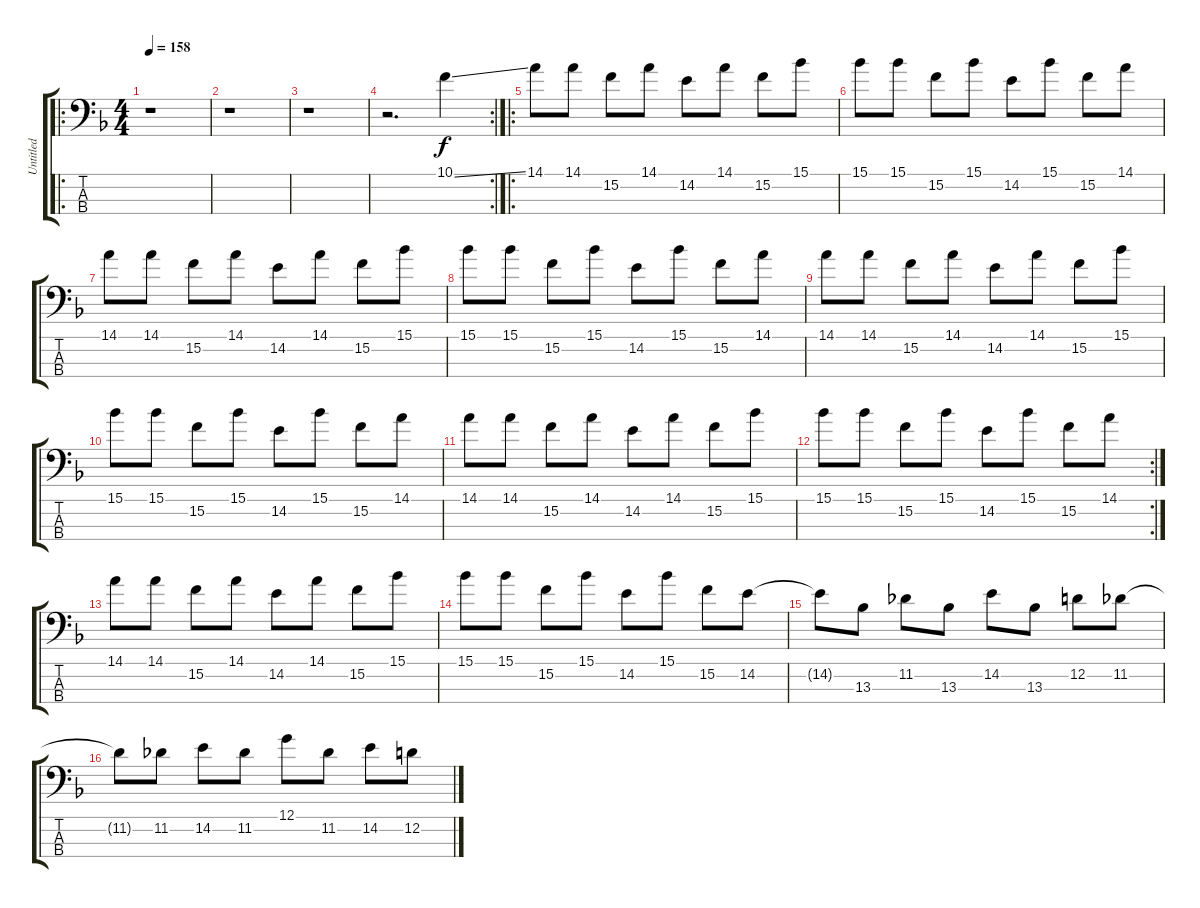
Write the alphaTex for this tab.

\track ("Untitled" "Untitled") {instrument electricbassfinger}
\staff {score tabs}
\tuning (G2 D2 A1 E1) {hide}
\ro
\ts (4 4)
\tempo 158
\clef f4
\ks f
r.1{dy f instrument electricbassfinger} |
r.1 |
r.1 |
\rc 2
r.2{d} 10.1{ss}.4 |
\ro
14.1.8 14.1.8 15.2.8 14.1.8 14.2.8 14.1.8 15.2.8 15.1.8 |
15.1.8 15.1.8 15.2.8 15.1.8 14.2.8 15.1.8 15.2.8 14.1.8 |
14.1.8 14.1.8 15.2.8 14.1.8 14.2.8 14.1.8 15.2.8 15.1.8 |
15.1.8 15.1.8 15.2.8 15.1.8 14.2.8 15.1.8 15.2.8 14.1.8 |
14.1.8 14.1.8 15.2.8 14.1.8 14.2.8 14.1.8 15.2.8 15.1.8 |
15.1.8 15.1.8 15.2.8 15.1.8 14.2.8 15.1.8 15.2.8 14.1.8 |
14.1.8 14.1.8 15.2.8 14.1.8 14.2.8 14.1.8 15.2.8 15.1.8 |
\rc 2
15.1.8 15.1.8 15.2.8 15.1.8 14.2.8 15.1.8 15.2.8 14.1.8 |
14.1.8 14.1.8 15.2.8 14.1.8 14.2.8 14.1.8 15.2.8 15.1.8 |
15.1.8 15.1.8 15.2.8 15.1.8 14.2.8 15.1.8 15.2.8 14.2.8 |
14.2{t}.8 13.3.8 11.2.8 13.3.8 14.2.8 13.3.8 12.2.8 11.2.8 |
11.2{t}.8 11.2.8 14.2.8 11.2.8 12.1.8 11.2.8 14.2.8 12.2.8
